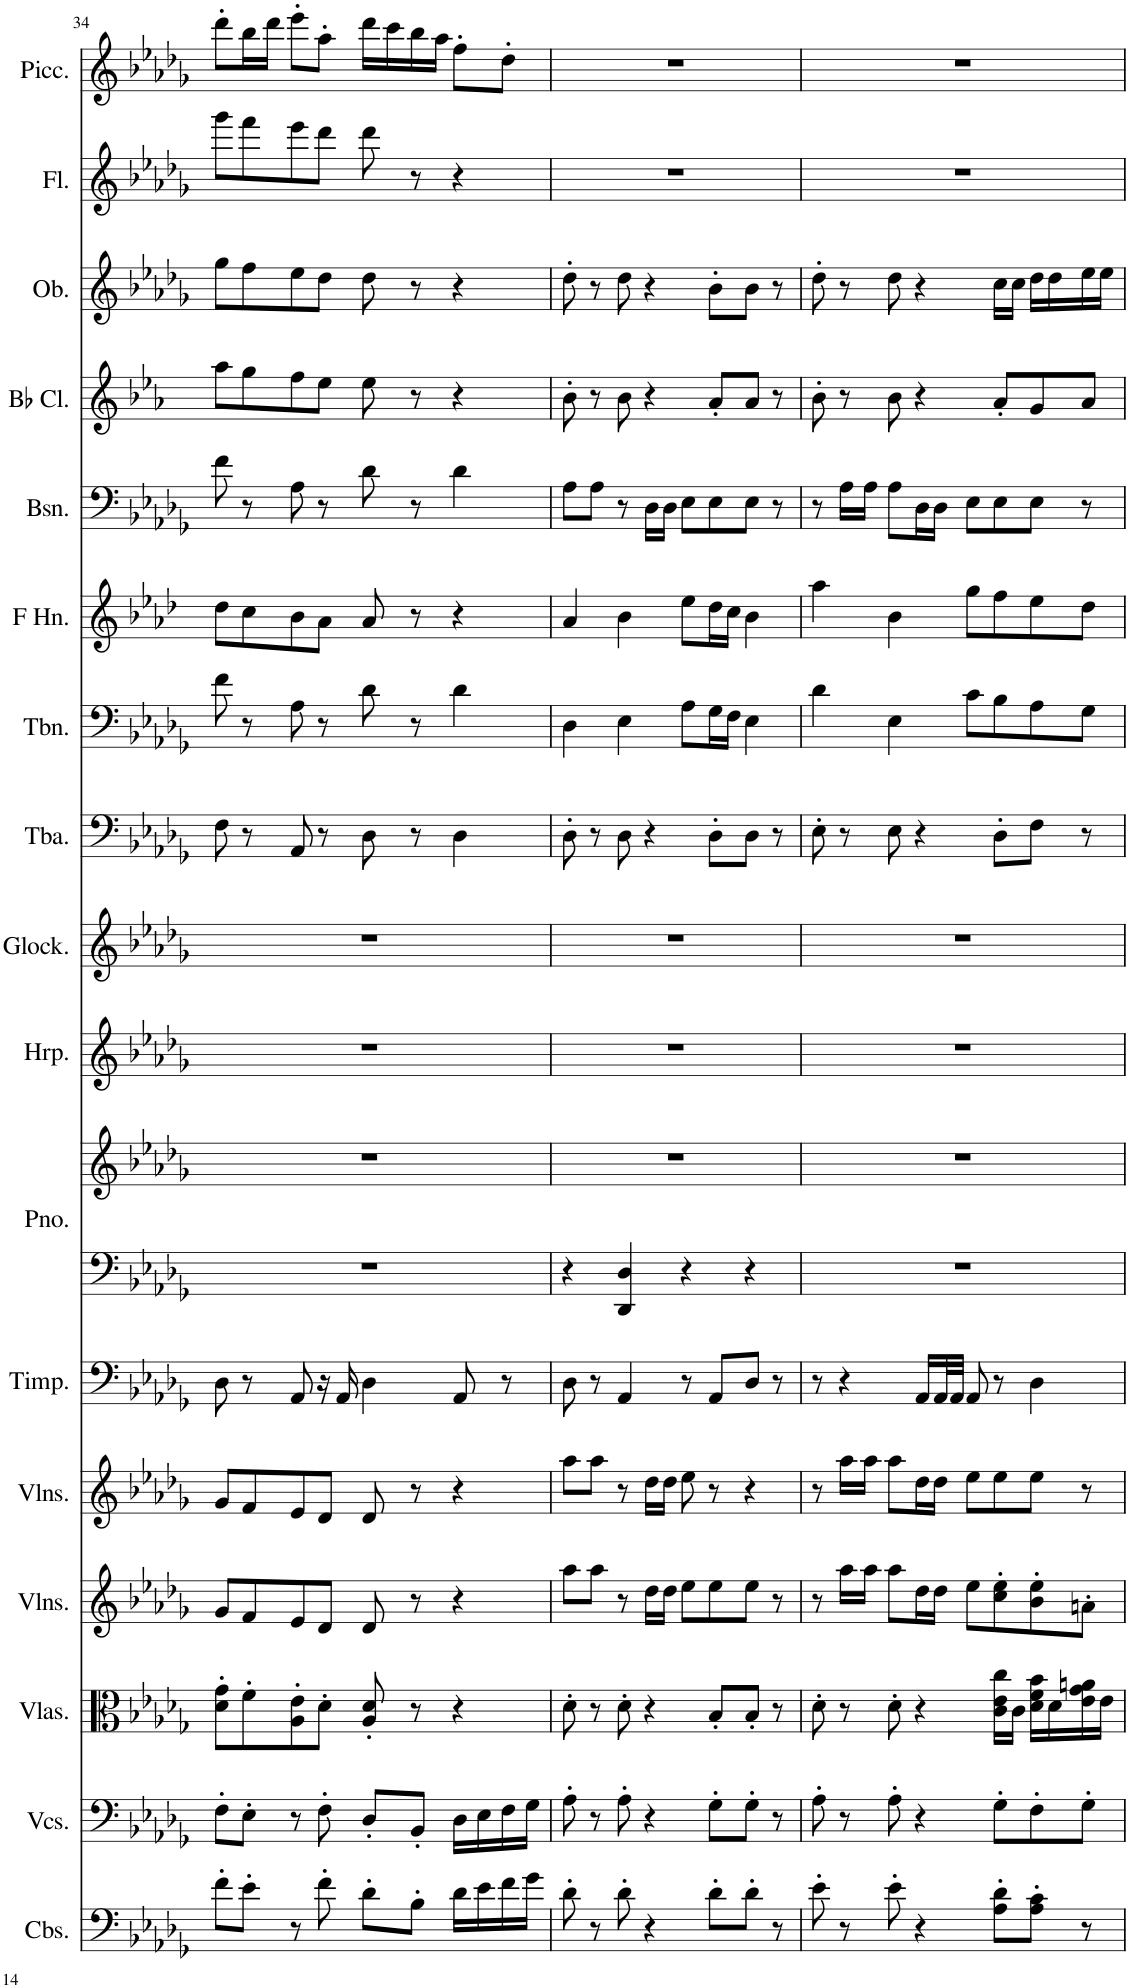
**kern	**kern	**kern	**kern	**kern	**kern	**kern	**kern	**kern	**kern	**kern	**kern	**kern	**kern	**kern	**kern	**kern	**kern
*part17	*part16	*part15	*part14	*part13	*part12	*part11	*part11	*part10	*part9	*part8	*part7	*part6	*part5	*part4	*part3	*part2	*part1
*staff18	*staff17	*staff16	*staff15	*staff14	*staff13	*staff12	*staff11	*staff10	*staff9	*staff8	*staff7	*staff6	*staff5	*staff4	*staff3	*staff2	*staff1
*I"Contrabasses	*I"Violoncellos	*I"Violas	*I"Violins	*I"Violins	*I"Timpani	*I"Piano	*	*I"Harp	*I"Glockenspiel	*I"Tuba	*I"Trombone	*I"Horn in F	*I"Bassoon	*I"Bb Clarinet	*I"Oboe	*I"Flute	*I"Piccolo
*I'Cbs.	*I'Vcs.	*I'Vlas.	*I'Vlns.	*I'Vlns.	*I'Timp.	*I'Pno.	*	*I'Hrp.	*I'Glock.	*I'Tba.	*I'Tbn.	*	*I'Bsn.	*I'Bb Cl.	*I'Ob.	*I'Fl.	*I'Picc.
!!LO:PB:g=z
*clefF4	*clefF4	*clefC3	*clefG2	*clefG2	*clefF4	*clefF4	*clefG2	*clefG2	*clefG2	*clefF4	*clefF4	*clefG2	*clefF4	*clefG2	*clefG2	*clefG2	*clefG2
*Trd7c12	*	*	*	*	*	*	*	*	*Trd-14c-24	*	*	*Trd4c7	*	*Trd1c2	*	*	*Trd-7c-12
*k[b-e-a-d-g-]	*k[b-e-a-d-g-]	*k[b-e-a-d-g-]	*k[b-e-a-d-g-]	*k[b-e-a-d-g-]	*k[b-e-a-d-g-]	*k[b-e-a-d-g-]	*k[b-e-a-d-g-]	*k[b-e-a-d-g-]	*k[b-e-a-d-g-]	*k[b-e-a-d-g-]	*k[b-e-a-d-g-]	*k[b-e-a-d-]	*k[b-e-a-d-g-]	*k[b-e-a-]	*k[b-e-a-d-g-]	*k[b-e-a-d-g-]	*k[b-e-a-d-g-]
*M4/4	*M4/4	*M4/4	*M4/4	*M4/4	*M4/4	*M4/4	*M4/4	*M4/4	*M4/4	*M4/4	*M4/4	*M4/4	*M4/4	*M4/4	*M4/4	*M4/4	*M4/4
=34	=34	=34	=34	=34	=34	=34	=34	=34	=34	=34	=34	=34	=34	=34	=34	=34	=34
8f'\L	8F'\L	8d-\' 8g-\'L	8g-/L	8g-/L	8D-\	1r	1r	1r	1r	8F\	8f\	8dd-\L	8f\	8aa-\L	8gg-\L	8ggg-\L	8ddd-'\L
8e-'\J	8E-'\J	8f'\	8f/	8f/	8r	.	.	.	.	8r	8r	8cc\	8r	8gg\	8ff\	8fff\	16bb-\L
.	.	.	.	.	.	.	.	.	.	.	.	.	.	.	.	.	16ddd-\JJ
8r	8r	8A-\' 8e-\'	8e-/	8e-/	8AA-/	.	.	.	.	8AA-/	8A-\	8b-\	8A-\	8ff\	8ee-\	8eee-\	8eee-'\L
8f'\	8F'\	8d-'\J	8d-/J	8d-/J	16r	.	.	.	.	8r	8r	8a-\J	8r	8ee-\J	8dd-\J	8ddd-\J	8aa-'\J
.	.	.	.	.	16AA-/	.	.	.	.	.	.	.	.	.	.	.	.
8d-'\L	8D-'/L	8A-/' 8d-/'	8d-/	8d-/	4D-\	.	.	.	.	8D-\	8d-\	8a-/	8d-\	8ee-\	8dd-\	8ddd-\	16ddd-\LL
.	.	.	.	.	.	.	.	.	.	.	.	.	.	.	.	.	16ccc\
8B-'\J	8BB-'/J	8r	8r	8r	.	.	.	.	.	8r	8r	8r	8r	8r	8r	8r	16bb-\
.	.	.	.	.	.	.	.	.	.	.	.	.	.	.	.	.	16aa-\JJ
16d-\LL	16D-\LL	4r	4r	4r	8AA-/	.	.	.	.	4D-\	4d-\	4r	4d-\	4r	4r	4r	8ff'\L
16e-\	16E-\	.	.	.	.	.	.	.	.	.	.	.	.	.	.	.	.
16f\	16F\	.	.	.	8r	.	.	.	.	.	.	.	.	.	.	.	8dd-'\J
16g-\JJ	16G-\JJ	.	.	.	.	.	.	.	.	.	.	.	.	.	.	.	.
=35	=35	=35	=35	=35	=35	=35	=35	=35	=35	=35	=35	=35	=35	=35	=35	=35	=35
8d-'\	8A-'\	8d-'\	8aa-\L	8aa-\L	8D-\	4r	1r	1r	1r	8D-'\	4D-\	4a-/	8A-\L	8b-'\	8dd-'\	1r	1r
8r	8r	8r	8aa-\J	8aa-\J	8r	.	.	.	.	8r	.	.	8A-\J	8r	8r	.	.
8d-'\	8A-'\	8d-'\	8r	8r	4AA-/	4DD-/ 4D-/	.	.	.	8D-\	4E-\	4b-\	8r	8b-\	8dd-\	.	.
4r	4r	4r	16dd-\LL	16dd-\LL	.	.	.	.	.	4r	.	.	16D-\LL	4r	4r	.	.
.	.	.	16dd-\JJ	16dd-\JJ	.	.	.	.	.	.	.	.	16D-\JJ	.	.	.	.
.	.	.	8ee-\L	8ee-\	8r	4r	.	.	.	.	8A-\L	8ee-\L	8E-\L	.	.	.	.
8d-'\L	8G-'\L	8B-'/L	8ee-\	8r	8AA-/L	.	.	.	.	8D-'\L	16G-\L	16dd-\L	8E-\	8a-'/L	8b-'\L	.	.
.	.	.	.	.	.	.	.	.	.	.	16F\JJ	16cc\JJ	.	.	.	.	.
8d-'\J	8G-'\J	8B-'/J	8ee-\J	4r	8D-/J	4r	.	.	.	8D-\J	4E-\	4b-\	8E-\J	8a-/J	8b-\J	.	.
8r	8r	8r	8r	.	8r	.	.	.	.	8r	.	.	8r	8r	8r	.	.
=36	=36	=36	=36	=36	=36	=36	=36	=36	=36	=36	=36	=36	=36	=36	=36	=36	=36
8e-'\	8A-'\	8d-'\	8r	8r	8r	1r	1r	1r	1r	8E-'\	4d-\	4aa-\	8r	8b-'\	8dd-'\	1r	1r
8r	8r	8r	16aa-\LL	16aa-\LL	4r	.	.	.	.	8r	.	.	16A-\LL	8r	8r	.	.
.	.	.	16aa-\JJ	16aa-\JJ	.	.	.	.	.	.	.	.	16A-\JJ	.	.	.	.
8e-'\	8A-'\	8d-'\	8aa-\L	8aa-\L	.	.	.	.	.	8E-\	4E-\	4b-\	8A-\L	8b-\	8dd-\	.	.
4r	4r	4r	16dd-\L	16dd-\L	16AA-/LL	.	.	.	.	4r	.	.	16D-\L	4r	4r	.	.
.	.	.	16dd-\JJ	16dd-\JJ	32AA-/L	.	.	.	.	.	.	.	16D-\JJ	.	.	.	.
.	.	.	.	.	32AA-/JJJ	.	.	.	.	.	.	.	.	.	.	.	.
.	.	.	8ee-\L	8ee-\L	8AA-/	.	.	.	.	.	8c\L	8gg\L	8E-\L	.	.	.	.
8A-\' 8d-\'L	8G-'\L	16c\ 16e-\ 16cc\LL	8cc\' 8ee-\'	8ee-\	8r	.	.	.	.	8D-'\L	8B-\	8ff\	8E-\	8a-'/L	16cc\LL	.	.
.	.	16c\JJ	.	.	.	.	.	.	.	.	.	.	.	.	16cc\JJ	.	.
8A-\' 8c\'J	8F'\	16d-\ 16f\ 16b-\LL	8b-\' 8ee-\'	8ee-\J	4D-\	.	.	.	.	8F\J	8A-\	8ee-\	8E-\J	8g/	16dd-\LL	.	.
.	.	16d-\	.	.	.	.	.	.	.	.	.	.	.	.	16dd-\	.	.
8r	8G-'\J	16e-\ 16g-\ 16an\	8an'\J	8r	.	.	.	.	.	8r	8G-\J	8dd-\J	8r	8a-/J	16ee-\	.	.
.	.	16e-\JJ	.	.	.	.	.	.	.	.	.	.	.	.	16ee-\JJ	.	.
=	=	=	=	=	=	=	=	=	=	=	=	=	=	=	=	=	=
*-	*-	*-	*-	*-	*-	*-	*-	*-	*-	*-	*-	*-	*-	*-	*-	*-	*-
